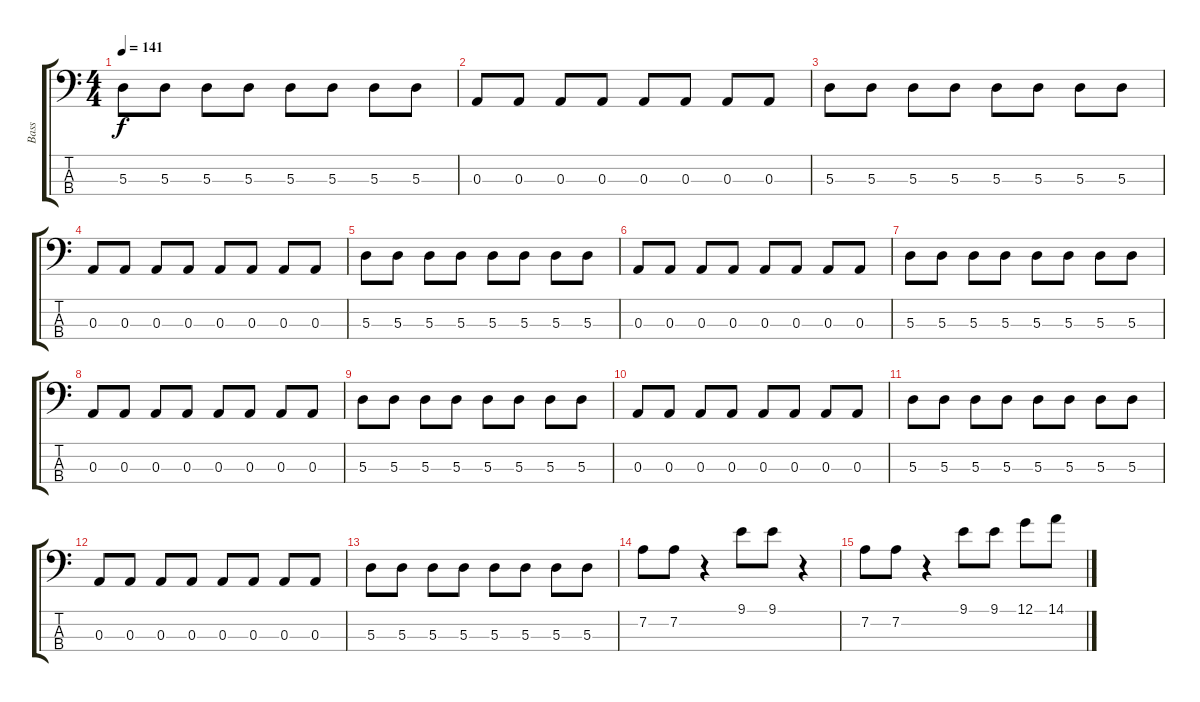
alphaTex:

\track ("Bass" "Bass") {instrument acousticguitarnylon}
\staff {score tabs}
\tuning (G2 D2 A1 E1) {hide}
\ts (4 4)
\tempo 141
\clef f4
\ks c
5.3.8{dy f} 5.3.8 5.3.8 5.3.8 5.3.8 5.3.8 5.3.8 5.3.8 |
0.3.8 0.3.8 0.3.8 0.3.8 0.3.8 0.3.8 0.3.8 0.3.8 |
5.3.8 5.3.8 5.3.8 5.3.8 5.3.8 5.3.8 5.3.8 5.3.8 |
0.3.8 0.3.8 0.3.8 0.3.8 0.3.8 0.3.8 0.3.8 0.3.8 |
5.3.8 5.3.8 5.3.8 5.3.8 5.3.8 5.3.8 5.3.8 5.3.8 |
0.3.8 0.3.8 0.3.8 0.3.8 0.3.8 0.3.8 0.3.8 0.3.8 |
5.3.8 5.3.8 5.3.8 5.3.8 5.3.8 5.3.8 5.3.8 5.3.8 |
0.3.8 0.3.8 0.3.8 0.3.8 0.3.8 0.3.8 0.3.8 0.3.8 |
5.3.8 5.3.8 5.3.8 5.3.8 5.3.8 5.3.8 5.3.8 5.3.8 |
0.3.8 0.3.8 0.3.8 0.3.8 0.3.8 0.3.8 0.3.8 0.3.8 |
5.3.8 5.3.8 5.3.8 5.3.8 5.3.8 5.3.8 5.3.8 5.3.8 |
0.3.8 0.3.8 0.3.8 0.3.8 0.3.8 0.3.8 0.3.8 0.3.8 |
5.3.8 5.3.8 5.3.8 5.3.8 5.3.8 5.3.8 5.3.8 5.3.8 |
7.2.8 7.2.8 r.4 9.1.8 9.1.8 r.4 |
7.2.8 7.2.8 r.4 9.1.8 9.1.8 12.1.8 14.1.8
